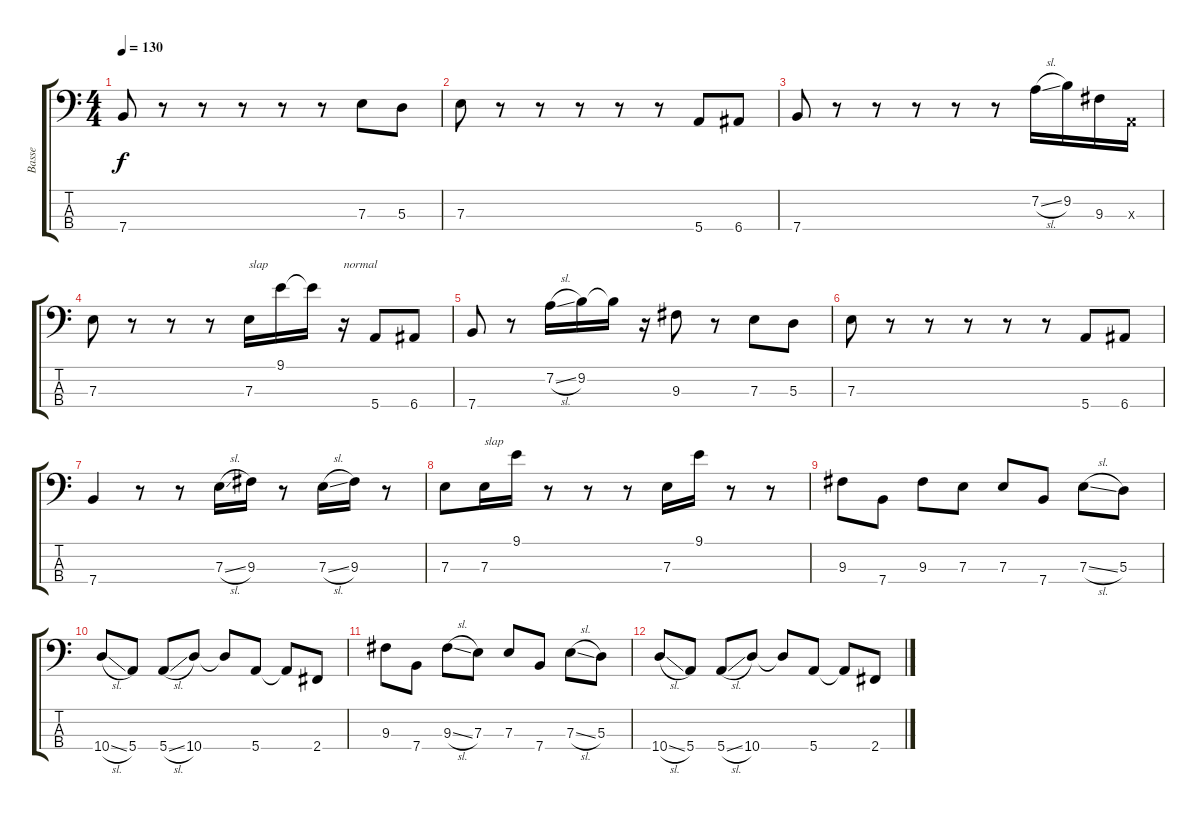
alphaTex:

\track ("Basse" "Basse") {instrument electricbasspick}
\staff {score tabs}
\tuning (G2 D2 A1 E1) {hide}
\ts (4 4)
\tempo 130
\clef f4
\ks c
7.4.8{dy f} r.8 r.8 r.8 r.8 r.8 7.3.8 5.3.8 |
7.3.8 r.8 r.8 r.8 r.8 r.8 5.4.8 6.4.8 |
7.4.8 r.8 r.8 r.8 r.8 r.8 7.2{sl}.16 9.2.16 9.3.16 0.3{x}.16 |
7.3.8 r.8 r.8 r.8 7.3.16{txt "slap"} 9.1.16 9.1{t}.16 r.16{txt "normal"} 5.4.8 6.4.8 |
7.4.8 r.8 7.2{sl}.16 9.2.16 9.2{t}.16 r.16 9.3.8 r.8 7.3.8 5.3.8 |
7.3.8 r.8 r.8 r.8 r.8 r.8 5.4.8 6.4.8 |
7.4.4 r.8 r.8 7.3{sl}.16 9.3.16 r.8 7.3{sl}.16 9.3.16 r.8 |
7.3.8 7.3.16{txt "slap"} 9.1.16 r.8 r.8 r.8 7.3.16 9.1.16 r.8 r.8 |
9.3.8 7.4.8 9.3.8 7.3.8 7.3.8 7.4.8 7.3{sl}.8 5.3.8 |
10.4{sl}.8 5.4.8 5.4{sl}.8 10.4.8 10.4{t}.8 5.4.8 5.4{t}.8 2.4.8 |
9.3.8 7.4.8 9.3{sl}.8 7.3.8 7.3.8 7.4.8 7.3{sl}.8 5.3.8 |
10.4{sl}.8 5.4.8 5.4{sl}.8 10.4.8 10.4{t}.8 5.4.8 5.4{t}.8 2.4.8
